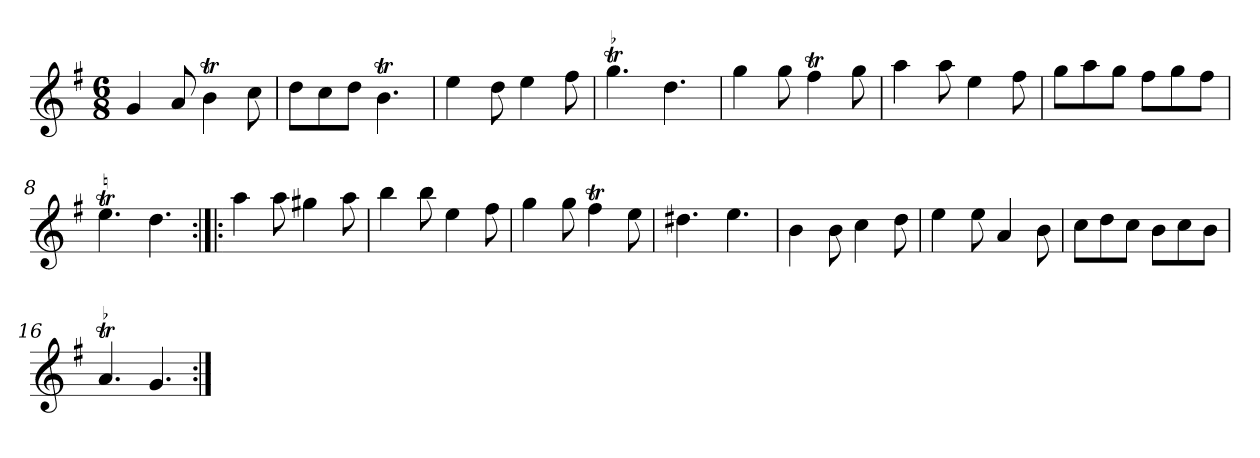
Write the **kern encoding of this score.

**kern
*part1
*staff1
*clefG2
*k[f#]
*G:
*M6/8
*MM120
=1
4g
8a
4bt
8cc
=2
8dd\L
8cc\
8dd\J
4.bt
=3
4ee
8dd
4ee
8ff#
=4
!LO:TR:acc=-
4.ggt
4.dd
=5
4gg
8gg
4ff#t
8gg
=6
4aa
8aa
4ee
8ff#
=7
8gg\L
8aa\
8gg\J
8ff#\L
8gg\
8ff#\J
=8
4.eet
4.dd
=9:|!|:
4aa
8aa
4gg#X
8aa
=10
4bb
8bb
4ee
8ff#
=11
4gg
8gg
4ff#t
8ee
=12
4.dd#X
4.ee
=13
4b
8b
4cc
8dd
=14
4ee
8ee
4a
8b
=15
8cc\L
8dd\
8cc\J
8b\L
8cc\
8b\J
=16
!LO:TR:acc=-
4.at
4.g
=:|!
*-
